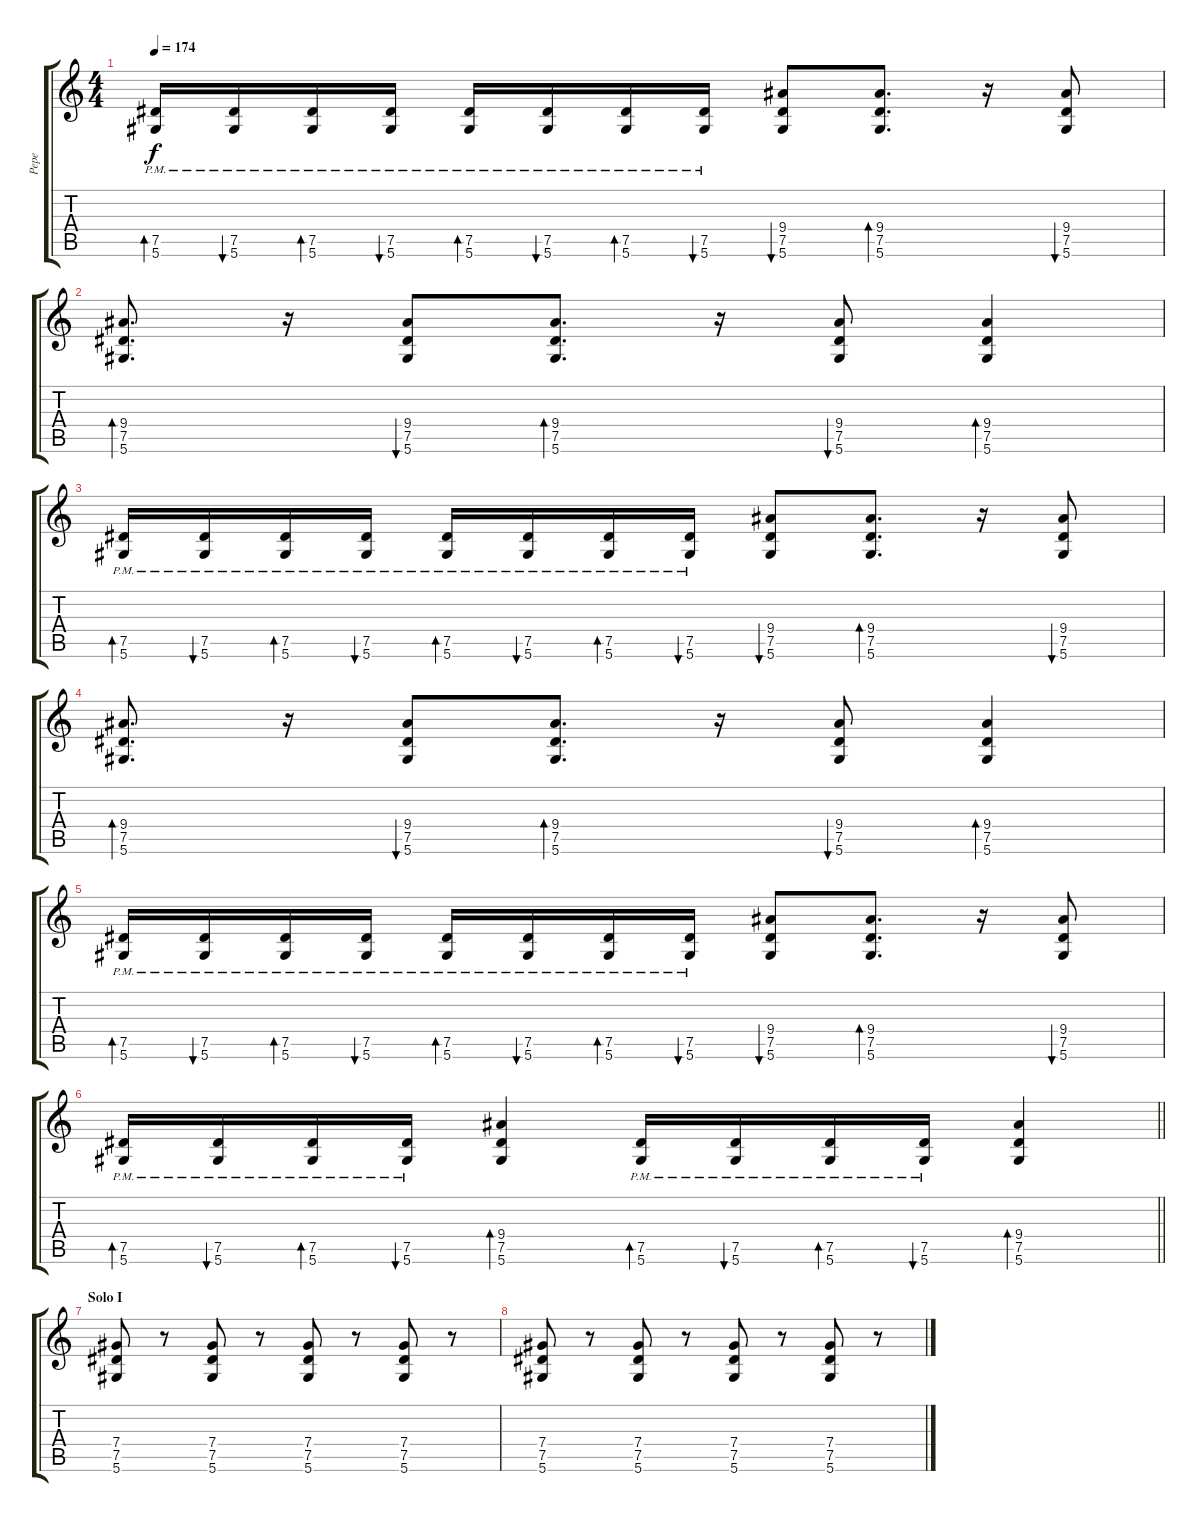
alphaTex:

\track ("Pepe" "Pepe") {instrument distortionguitar}
\staff {score tabs}
\tuning (Eb4 Bb3 Gb3 Db3 Ab2 Eb2) {hide}
\ts (4 4)
\tempo 174
\clef g2
\ks c
(7.5{pm} 5.6{pm}).16{bd 60 dy f} (7.5{pm} 5.6{pm}).16{bu 60} (7.5{pm} 5.6{pm}).16{bd 60} (7.5{pm} 5.6{pm}).16{bu 60} (7.5{pm} 5.6{pm}).16{bd 60} (7.5{pm} 5.6{pm}).16{bu 60} (7.5{pm} 5.6{pm}).16{bd 60} (7.5{pm} 5.6{pm}).16{bu 60} (9.4 7.5 5.6).8{bu 120} (9.4 7.5 5.6).8{d bd 120} r.16 (9.4 7.5 5.6).8{bu 120} |
(9.4 7.5 5.6).8{d bd 120} r.16 (9.4 7.5 5.6).8{bu 120} (9.4 7.5 5.6).8{d bd 120} r.16 (9.4 7.5 5.6).8{bu 120} (9.4 7.5 5.6).4{bd 120} |
(7.5{pm} 5.6{pm}).16{bd 60} (7.5{pm} 5.6{pm}).16{bu 60} (7.5{pm} 5.6{pm}).16{bd 60} (7.5{pm} 5.6{pm}).16{bu 60} (7.5{pm} 5.6{pm}).16{bd 60} (7.5{pm} 5.6{pm}).16{bu 60} (7.5{pm} 5.6{pm}).16{bd 60} (7.5{pm} 5.6{pm}).16{bu 60} (9.4 7.5 5.6).8{bu 120} (9.4 7.5 5.6).8{d bd 120} r.16 (9.4 7.5 5.6).8{bu 120} |
(9.4 7.5 5.6).8{d bd 120} r.16 (9.4 7.5 5.6).8{bu 120} (9.4 7.5 5.6).8{d bd 120} r.16 (9.4 7.5 5.6).8{bu 120} (9.4 7.5 5.6).4{bd 120} |
(7.5{pm} 5.6{pm}).16{bd 60} (7.5{pm} 5.6{pm}).16{bu 60} (7.5{pm} 5.6{pm}).16{bd 60} (7.5{pm} 5.6{pm}).16{bu 60} (7.5{pm} 5.6{pm}).16{bd 60} (7.5{pm} 5.6{pm}).16{bu 60} (7.5{pm} 5.6{pm}).16{bd 60} (7.5{pm} 5.6{pm}).16{bu 60} (9.4 7.5 5.6).8{bu 120} (9.4 7.5 5.6).8{d bd 120} r.16 (9.4 7.5 5.6).8{bu 120} |
\barLineRight lightlight
(7.5{pm} 5.6{pm}).16{bd 60} (7.5{pm} 5.6{pm}).16{bu 60} (7.5{pm} 5.6{pm}).16{bd 60} (7.5{pm} 5.6{pm}).16{bu 60} (9.4 7.5 5.6).4{bd 120} (7.5{pm} 5.6{pm}).16{bd 60} (7.5{pm} 5.6{pm}).16{bu 60} (7.5{pm} 5.6{pm}).16{bd 60} (7.5{pm} 5.6{pm}).16{bu 60} (9.4 7.5 5.6).4{bd 120} |
\section ("" "Solo I")
(7.4 7.5 5.6).8 r.8 (7.4 7.5 5.6).8 r.8 (7.4 7.5 5.6).8 r.8 (7.4 7.5 5.6).8 r.8 |
(7.4 7.5 5.6).8 r.8 (7.4 7.5 5.6).8 r.8 (7.4 7.5 5.6).8 r.8 (7.4 7.5 5.6).8 r.8
